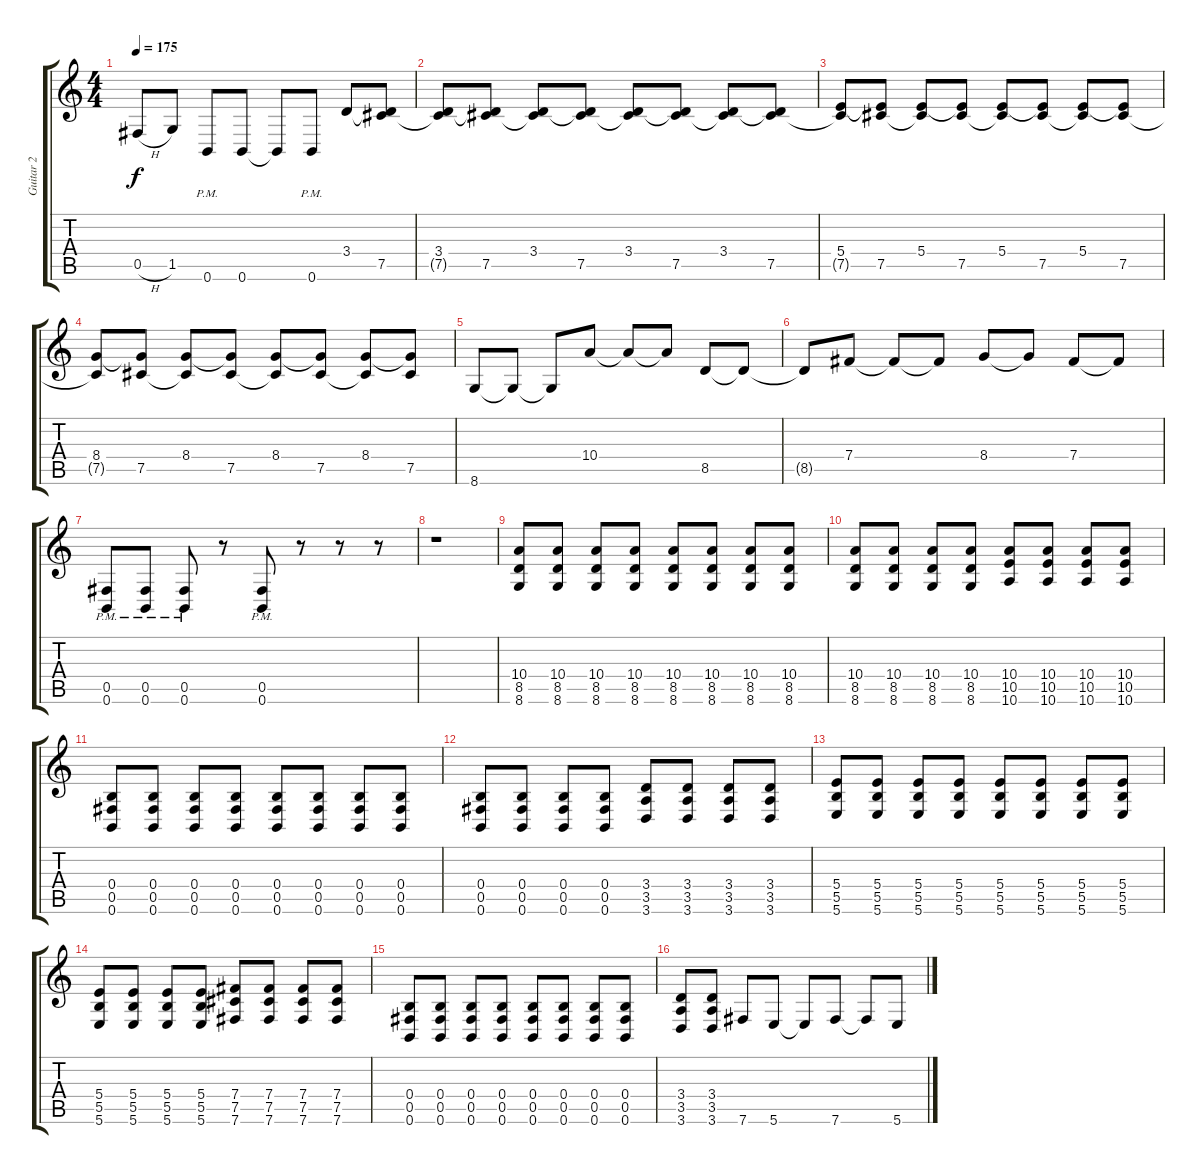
\track ("Guitar 2" "Guitar 2") {instrument distortionguitar}
\staff {score tabs}
\tuning (Db4 Ab3 E3 B2 Gb2 B1) {hide}
\ts (4 4)
\tempo 175
\clef g2
\ks c
0.5{h}.8{dy f} 1.5.8 0.6{pm}.8 0.6.8 0.6{t}.8 0.6{pm}.8 3.4.8 (3.4{t} 7.5).8 |
(3.4 7.5{t}).8 (3.4{t} 7.5).8 (3.4 7.5{t}).8 (3.4{t} 7.5).8 (3.4 7.5{t}).8 (3.4{t} 7.5).8 (3.4 7.5{t}).8 (3.4{t} 7.5).8 |
(5.4 7.5{t}).8 (5.4{t} 7.5).8 (5.4 7.5{t}).8 (5.4{t} 7.5).8 (5.4 7.5{t}).8 (5.4{t} 7.5).8 (5.4 7.5{t}).8 (5.4{t} 7.5).8 |
(8.4 7.5{t}).8 (8.4{t} 7.5).8 (8.4 7.5{t}).8 (8.4{t} 7.5).8 (8.4 7.5{t}).8 (8.4{t} 7.5).8 (8.4 7.5{t}).8 (8.4{t} 7.5).8 |
8.6.8 8.6{t}.8 8.6{t}.8 10.4.8 10.4{t}.8 10.4{t}.8 8.5.8 8.5{t}.8 |
8.5{t}.8 7.4.8 7.4{t}.8 7.4{t}.8 8.4.8 8.4{t}.8 7.4.8 7.4{t}.8 |
(0.5{pm} 0.6{pm}).8 (0.5{pm} 0.6{pm}).8 (0.5{pm} 0.6{pm}).8 r.8 (0.5{pm} 0.6{pm}).8 r.8 r.8 r.8 |
r.1 |
(10.4 8.5 8.6).8 (10.4 8.5 8.6).8 (10.4 8.5 8.6).8 (10.4 8.5 8.6).8 (10.4 8.5 8.6).8 (10.4 8.5 8.6).8 (10.4 8.5 8.6).8 (10.4 8.5 8.6).8 |
(10.4 8.5 8.6).8 (10.4 8.5 8.6).8 (10.4 8.5 8.6).8 (10.4 8.5 8.6).8 (10.4 10.5 10.6).8 (10.4 10.5 10.6).8 (10.4 10.5 10.6).8 (10.4 10.5 10.6).8 |
(0.4 0.5 0.6).8 (0.4 0.5 0.6).8 (0.4 0.5 0.6).8 (0.4 0.5 0.6).8 (0.4 0.5 0.6).8 (0.4 0.5 0.6).8 (0.4 0.5 0.6).8 (0.4 0.5 0.6).8 |
(0.4 0.5 0.6).8 (0.4 0.5 0.6).8 (0.4 0.5 0.6).8 (0.4 0.5 0.6).8 (3.4 3.5 3.6).8 (3.4 3.5 3.6).8 (3.4 3.5 3.6).8 (3.4 3.5 3.6).8 |
(5.4 5.5 5.6).8 (5.4 5.5 5.6).8 (5.4 5.5 5.6).8 (5.4 5.5 5.6).8 (5.4 5.5 5.6).8 (5.4 5.5 5.6).8 (5.4 5.5 5.6).8 (5.4 5.5 5.6).8 |
(5.4 5.5 5.6).8 (5.4 5.5 5.6).8 (5.4 5.5 5.6).8 (5.4 5.5 5.6).8 (7.4 7.5 7.6).8 (7.4 7.5 7.6).8 (7.4 7.5 7.6).8 (7.4 7.5 7.6).8 |
(0.4 0.5 0.6).8 (0.4 0.5 0.6).8 (0.4 0.5 0.6).8 (0.4 0.5 0.6).8 (0.4 0.5 0.6).8 (0.4 0.5 0.6).8 (0.4 0.5 0.6).8 (0.4 0.5 0.6).8 |
(3.4 3.5 3.6).8 (3.4 3.5 3.6).8 7.6.8 5.6.8 5.6{t}.8 7.6.8 7.6{t}.8 5.6.8
